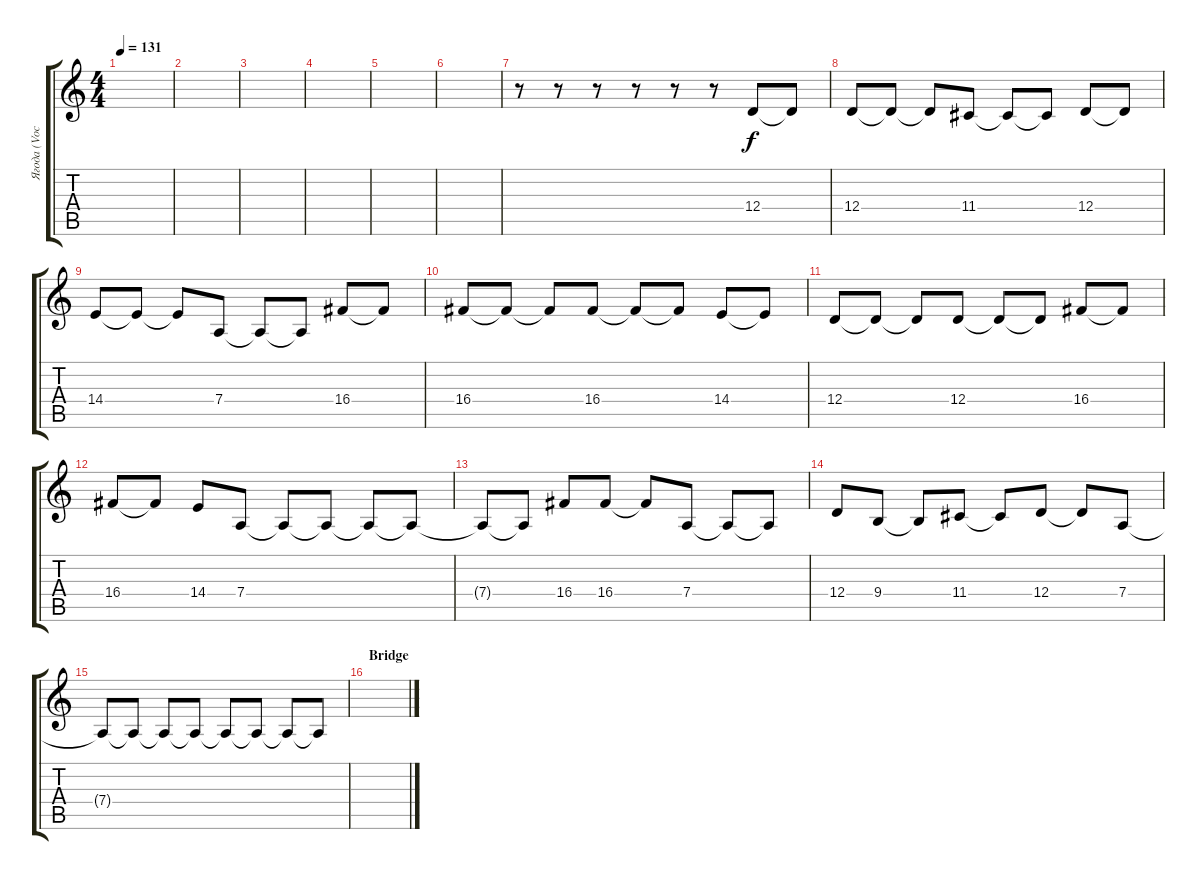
\track ("Ягода (Vocal)" "Ягода (Voc") {instrument lead6voice}
\staff {score tabs}
\tuning (E4 B3 G3 D3 A2 E2) {hide}
\ts (4 4)
\tempo 131
\clef g2
\ks c
|
|
|
|
|
|
r.8 r.8 r.8 r.8 r.8 r.8 12.4.8 12.4{t}.8 |
12.4.8 12.4{t}.8 12.4{t}.8 11.4.8 11.4{t}.8 11.4{t}.8 12.4.8 12.4{t}.8 |
14.4.8 14.4{t}.8 14.4{t}.8 7.4.8 7.4{t}.8 7.4{t}.8 16.4.8 16.4{t}.8 |
16.4.8 16.4{t}.8 16.4{t}.8 16.4.8 16.4{t}.8 16.4{t}.8 14.4.8 14.4{t}.8 |
12.4.8 12.4{t}.8 12.4{t}.8 12.4.8 12.4{t}.8 12.4{t}.8 16.4.8 16.4{t}.8 |
16.4.8 16.4{t}.8 14.4.8 7.4.8 7.4{t}.8 7.4{t}.8 7.4{t}.8 7.4{t}.8 |
7.4{t}.8 7.4{t}.8 16.4.8 16.4.8 16.4{t}.8 7.4.8 7.4{t}.8 7.4{t}.8 |
12.4.8 9.4.8 9.4{t}.8 11.4.8 11.4{t}.8 12.4.8 12.4{t}.8 7.4.8 |
7.4{t}.8 7.4{t}.8 7.4{t}.8 7.4{t}.8 7.4{t}.8 7.4{t}.8 7.4{t}.8 7.4{t}.8 |
\section ("" "Bridge")
